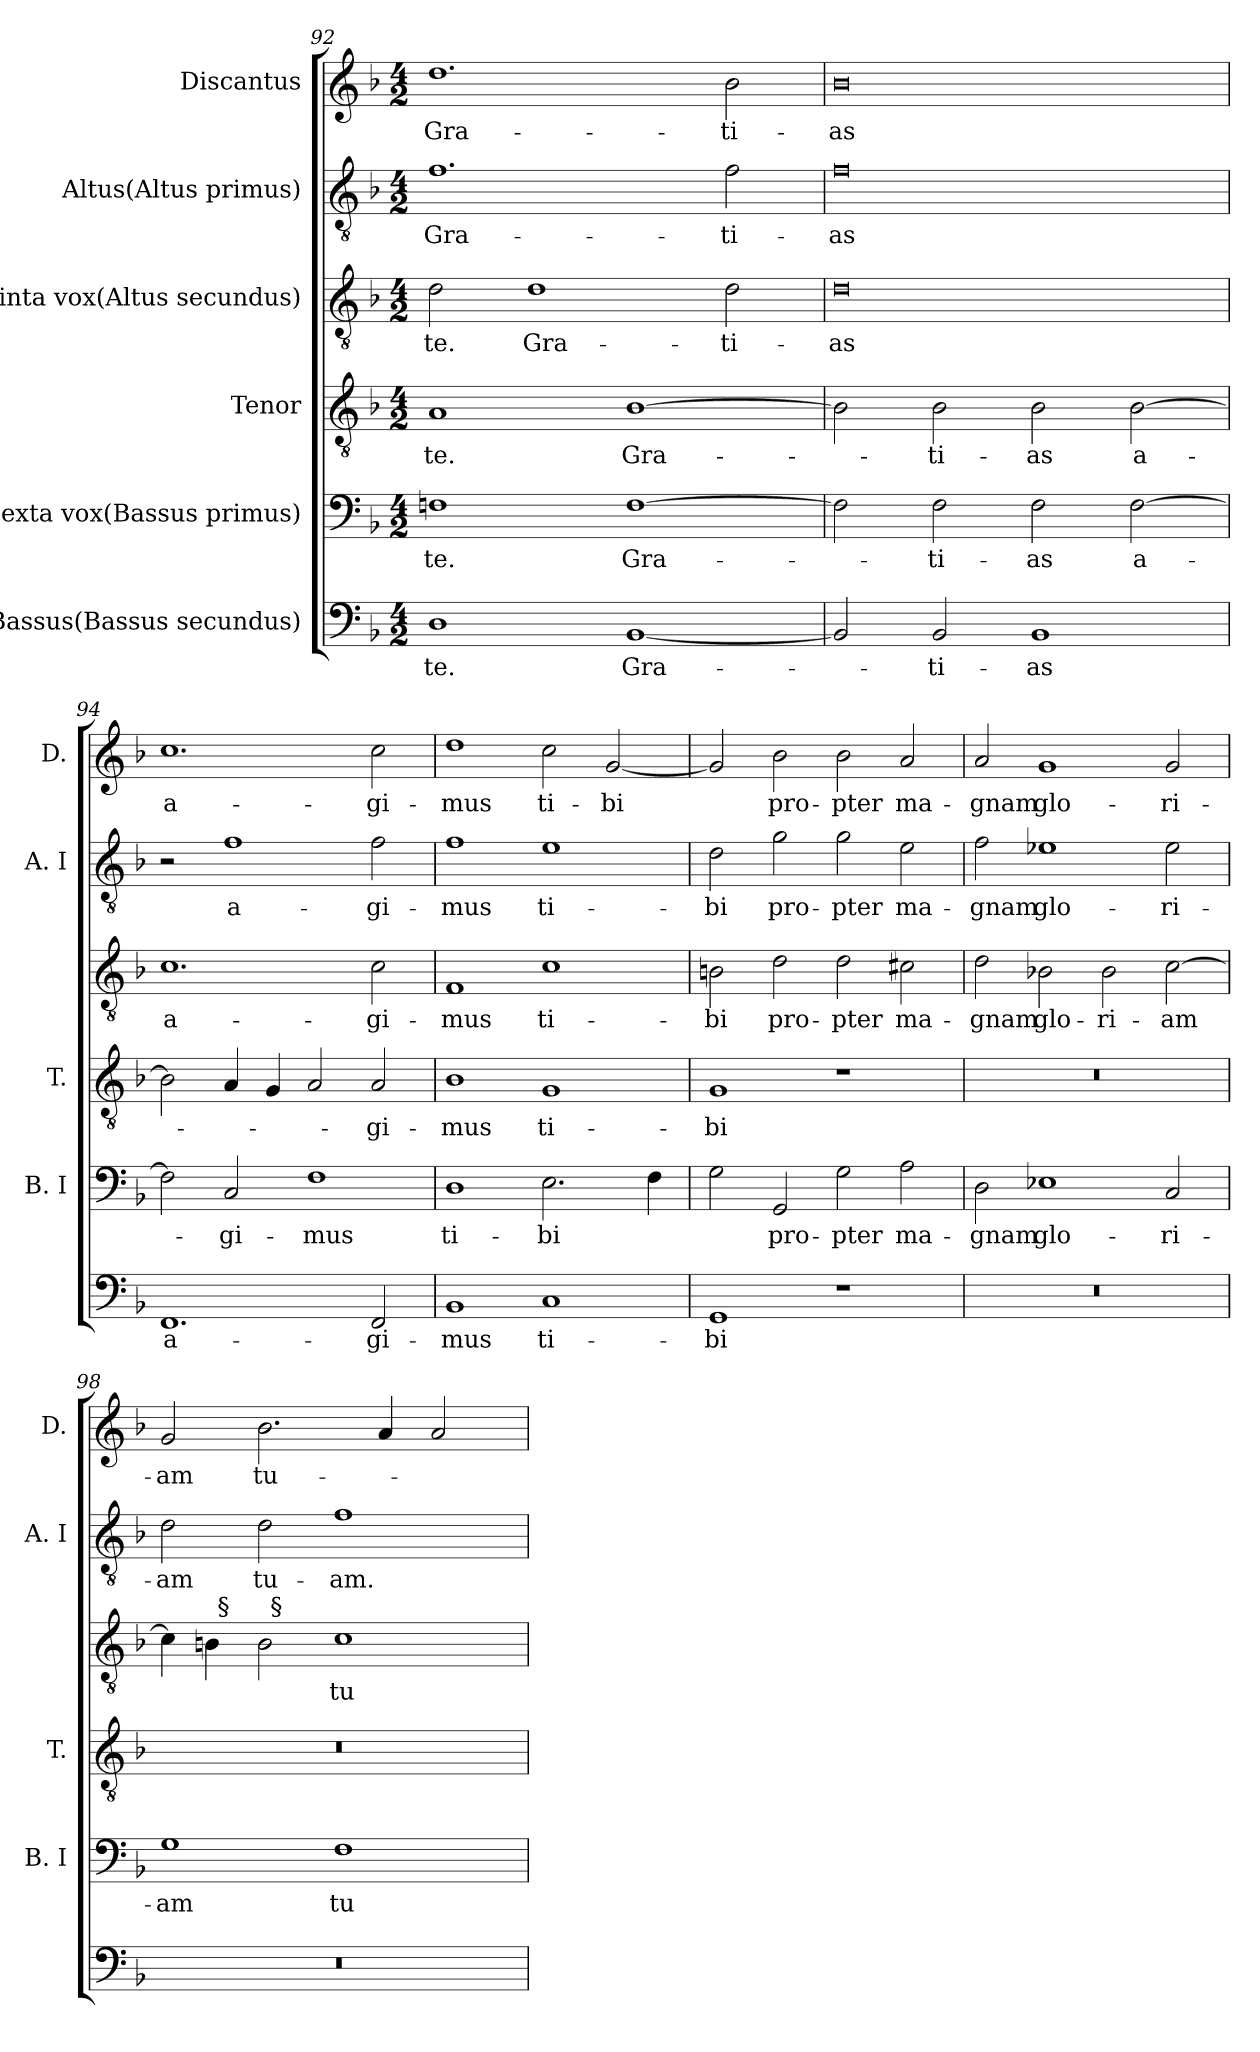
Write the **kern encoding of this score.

**kern	**text	**kern	**text	**kern	**text	**kern	**text	**kern	**text	**kern	**text
*part6	*part6	*part5	*part5	*part4	*part4	*part3	*part3	*part2	*part2	*part1	*part1
*staff6	*staff6	*staff5	*staff5	*staff4	*staff4	*staff3	*staff3	*staff2	*staff2	*staff1	*staff1
*I"Bassus(Bassus secundus)	*	*I"Sexta vox(Bassus primus)	*	*I"Tenor	*	*I"Quinta vox(Altus secundus)	*	*I"Altus(Altus primus)	*	*I"Discantus	*
*	*	*I'B. I	*	*I'T.	*	*	*	*I'A. I	*	*I'D.	*
!!LO:PB:g=z
*clefF4	*	*clefF4	*	*clefGv2	*	*clefGv2	*	*clefGv2	*	*clefG2	*
*	*	*	*	*ITrd7c12	*	*ITrd7c12	*	*ITrd7c12	*	*	*
*k[b-]	*	*k[b-]	*	*k[b-]	*	*k[b-]	*	*k[b-]	*	*k[b-]	*
*d:	*	*d:	*	*d:	*	*d:	*	*d:	*	*d:	*
*M4/2	*	*M4/2	*	*M4/2	*	*M4/2	*	*M4/2	*	*M4/2	*
=92	=92	=92	=92	=92	=92	=92	=92	=92	=92	=92	=92
!	!LO:LY:b	!	!LO:LY:b	!	!LO:LY:b	!	!LO:LY:b	!	!LO:LY:b	!	!LO:LY:b
1D	te.	1Fn	te.	1AA	te.	2D\	te.	1.F	Gra-	1.dd	Gra-
!	!	!	!	!	!	!	!LO:LY:b	!	!	!	!
.	.	.	.	.	.	1D	Gra-	.	.	.	.
!	!LO:LY:b	!	!LO:LY:b	!	!LO:LY:b	!	!	!	!	!	!
[<1BB-	Gra-	[>1F	Gra-	[>1BB-	Gra-	.	.	.	.	.	.
!	!	!	!	!	!	!	!LO:LY:b	!	!LO:LY:b	!	!LO:LY:b
.	.	.	.	.	.	2D\	-ti-	2F\	-ti-	2b-\	-ti-
=93	=93	=93	=93	=93	=93	=93	=93	=93	=93	=93	=93
!	!	!	!	!	!	!	!LO:LY:b	!	!LO:LY:b	!	!LO:LY:b
2BB-/]	.	2F\]	.	2BB-\]	.	0D	-as	0F	-as	0b-	-as
!	!LO:LY:b	!	!LO:LY:b	!	!LO:LY:b	!	!	!	!	!	!
2BB-/	-ti-	2F\	-ti-	2BB-\	-ti-	.	.	.	.	.	.
!	!LO:LY:b	!	!LO:LY:b	!	!LO:LY:b	!	!	!	!	!	!
1BB-	-as	2F\	-as	2BB-\	-as	.	.	.	.	.	.
!	!	!	!LO:LY:b	!	!LO:LY:b	!	!	!	!	!	!
.	.	[>2F\	a-	[>2BB-\	a-	.	.	.	.	.	.
=94	=94	=94	=94	=94	=94	=94	=94	=94	=94	=94	=94
!	!LO:LY:b	!	!	!	!	!	!LO:LY:b	!	!	!	!LO:LY:b
1.FF	a-	2F\]	.	2BB-\]	.	1.C	a-	2r	.	1.cc	a-
!	!	!	!LO:LY:b	!	!	!	!	!	!LO:LY:b	!	!
.	.	2C/	-gi-	4AA/	.	.	.	1F	a-	.	.
.	.	.	.	4GG/	.	.	.	.	.	.	.
!	!	!	!LO:LY:b	!	!	!	!	!	!	!	!
.	.	1F	-mus	2AA/	.	.	.	.	.	.	.
!	!LO:LY:b	!	!	!	!LO:LY:b	!	!LO:LY:b	!	!LO:LY:b	!	!LO:LY:b
2FF/	-gi-	.	.	2AA/	-gi-	2C\	-gi-	2F\	-gi-	2cc\	-gi-
=95	=95	=95	=95	=95	=95	=95	=95	=95	=95	=95	=95
!	!LO:LY:b	!	!LO:LY:b	!	!LO:LY:b	!	!LO:LY:b	!	!LO:LY:b	!	!LO:LY:b
1BB-	-mus	1D	ti-	1BB-	-mus	1FF	-mus	1F	-mus	1dd	-mus
!	!LO:LY:b	!	!LO:LY:b	!	!LO:LY:b	!	!LO:LY:b	!	!LO:LY:b	!	!LO:LY:b
1C	ti-	2.E\	-bi	1GG	ti-	1C	ti-	1E	ti-	2cc\	ti-
!	!	!	!	!	!	!	!	!	!	!	!LO:LY:b
.	.	.	.	.	.	.	.	.	.	[<2g/	-bi
.	.	4F\	.	.	.	.	.	.	.	.	.
=96	=96	=96	=96	=96	=96	=96	=96	=96	=96	=96	=96
!	!LO:LY:b	!	!	!	!LO:LY:b	!	!LO:LY:b	!	!LO:LY:b	!	!
1GG	-bi	2G\	.	1GG	-bi	2BBn\	-bi	2D\	-bi	2g/]	.
!	!	!	!LO:LY:b	!	!	!	!LO:LY:b	!	!LO:LY:b	!	!LO:LY:b
.	.	2GG/	pro-	.	.	2D\	pro-	2G\	pro-	2b-\	pro-
!	!	!	!LO:LY:b	!	!	!	!LO:LY:b	!	!LO:LY:b	!	!LO:LY:b
1r	.	2G\	-pter	1r	.	2D\	-pter	2G\	-pter	2b-\	-pter
!	!	!	!LO:LY:b	!	!	!	!LO:LY:b	!	!LO:LY:b	!	!LO:LY:b
.	.	2A\	ma-	.	.	2C#X\	ma-	2E\	ma-	2a/	ma-
!!LO:LB:g=z
=97	=97	=97	=97	=97	=97	=97	=97	=97	=97	=97	=97
!LO:N:vis=1	!	!	!LO:LY:b	!LO:N:vis=1	!	!	!LO:LY:b	!	!LO:LY:b	!	!LO:LY:b
0r	.	2D\	-gnam	0r	.	2D\	-gnam	2F\	-gnam	2a/	-gnam
!	!	!	!LO:LY:b	!	!	!	!LO:LY:b	!	!LO:LY:b	!	!LO:LY:b
.	.	1E-X	glo-	.	.	2BB-X\	glo-	1E-X	glo-	1g	glo-
!	!	!	!	!	!	!	!LO:LY:b	!	!	!	!
.	.	.	.	.	.	2BB-\	-ri-	.	.	.	.
!	!	!	!LO:LY:b	!	!	!	!LO:LY:b	!	!LO:LY:b	!	!LO:LY:b
.	.	2C/	-ri-	.	.	[>2C\	-am	2E-\	-ri-	2g/	-ri-
=98	=98	=98	=98	=98	=98	=98	=98	=98	=98	=98	=98
!LO:N:vis=1	!	!	!LO:LY:b	!LO:N:vis=1	!	!	!	!	!LO:LY:b	!	!LO:LY:b
*	*	*	*	*	*	*^	*	*	*	*	*
*	*	*	*	*	*	*	*^	*	*	*	*	*
0r	.	1G	-am	0r	.	4C\]	4ryy	2ryy	.	2D\	-am	2g/	-am
.	.	.	.	.	.	4BB\	32ryy	.	.	.	.	.	.
!	!	!	!	!	!	!	!LO:TX:a:t=§	!	!	!	!	!	!
.	.	.	.	.	.	.	1ryy	.	.	.	.	.	.
!	!	!	!	!	!	!	!	!	!	!	!LO:LY:b	!	!LO:LY:b
.	.	.	.	.	.	2BB\	.	32ryy	.	2D\	tu-	2.b-\	tu-
!	!	!	!	!	!	!	!	!LO:TX:a:t=§	!	!	!	!	!
.	.	.	.	.	.	.	.	1ryy	.	.	.	.	.
!	!	!	!LO:LY:b	!	!	!	!	!	!LO:LY:b	!	!LO:LY:b	!	!
.	.	1F	tu-	.	.	1C	.	.	tu-	1F	-am.	.	.
.	.	.	.	.	.	.	.	.	.	.	.	4a/	.
.	.	.	.	.	.	.	2ryy	.	.	.	.	.	.
.	.	.	.	.	.	.	.	.	.	.	.	2a/	.
.	.	.	.	.	.	.	.	4...ryy	.	.	.	.	.
.	.	.	.	.	.	.	8..ryy	.	.	.	.	.	.
*	*	*	*	*	*	*v	*v	*v	*	*	*	*	*
=	=	=	=	=	=	=	=	=	=	=	=
*-	*-	*-	*-	*-	*-	*-	*-	*-	*-	*-	*-
